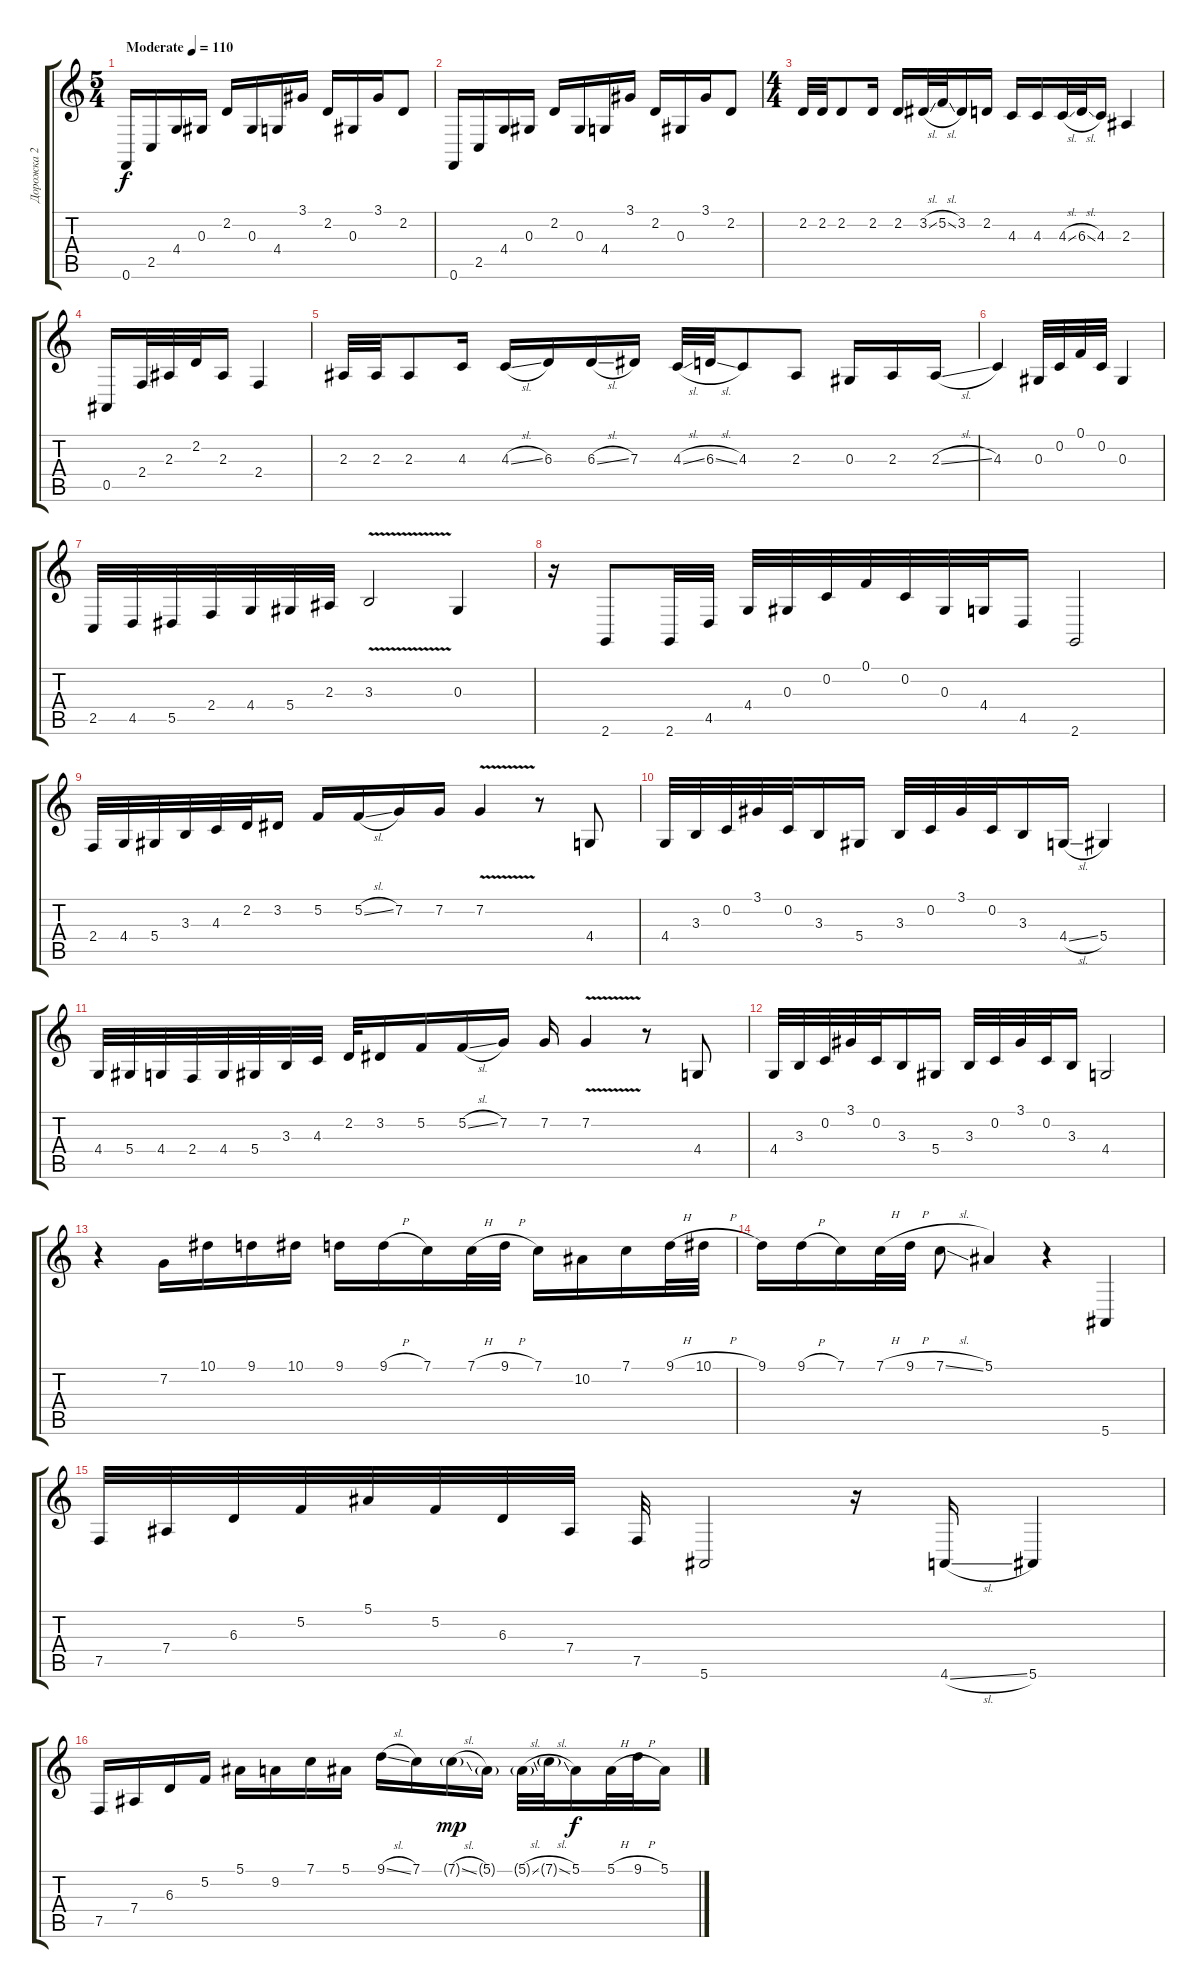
\track ("Дорожка 2" "Дорожка 2") {instrument fx7echoes}
\staff {score tabs}
\tuning (F4 C4 Ab3 Eb3 Bb2 F2) {hide}
\ts (5 4)
\tempo (110 "Moderate")
\clef g2
\ks c
0.6.16{dy f instrument fx7echoes} 2.5.16 4.4.16 0.3.16 2.2.16 0.3.16 4.4.16 3.1.16 2.2.16 0.3.16 3.1.16 2.2.8 |
0.6.16 2.5.16 4.4.16 0.3.16 2.2.16 0.3.16 4.4.16 3.1.16 2.2.16 0.3.16 3.1.16 2.2.8 |
\ts (4 4)
2.2.32 2.2.32 2.2.8 2.2.16 2.2.16 3.2{sl}.32 5.2{sl}.32 3.2.16 2.2.16 4.3.16 4.3.16 4.3{sl}.32 6.3{sl}.32 4.3.16 2.3.4 |
0.5.16 2.4.32 2.3.32 2.2.32 2.3.16 2.4.4 |
2.3.32 2.3.32 2.3.8 4.3.16 4.3{sl}.16 6.3.16 6.3{sl}.16 7.3.16 4.3{sl}.32 6.3{sl}.32 4.3.8 2.3.8 0.3.16 2.3.16 2.3{sl}.16 |
4.3.4 0.3.32 0.2.32 0.1.32 0.2.32 0.3.4 |
2.5.32 4.5.32 5.5.32 2.4.32 4.4.32 5.4.32 2.3.32 3.3{v}.2 0.3.4 |
r.16 2.6.8 2.6.32 4.5.32 4.4.32 0.3.32 0.2.32 0.1.32 0.2.32 0.3.32 4.4.32 4.5.16 2.6.2 |
2.4.32 4.4.32 5.4.32 3.3.32 4.3.32 2.2.32 3.2.16 5.2.16 5.2{sl}.16 7.2.16 7.2.16 7.2{v}.4 r.8 4.4.8 |
4.4.32 3.3.32 0.2.32 3.1.32 0.2.32 3.3.16 5.4.16 3.3.32 0.2.32 3.1.32 0.2.32 3.3.16 4.4{sl}.16 5.4.4 |
4.4.32 5.4.32 4.4.32 2.4.32 4.4.32 5.4.32 3.3.32 4.3.32 2.2.32 3.2.16 5.2.16 5.2{sl}.16 7.2.16 7.2.16 7.2{v}.4 r.8 4.4.8 |
4.4.32 3.3.32 0.2.32 3.1.32 0.2.32 3.3.16 5.4.16 3.3.32 0.2.32 3.1.32 0.2.32 3.3.16 4.4.2 |
r.4 7.2.16 10.1.16 9.1.16 10.1.16 9.1.16 9.1{h}.16 7.1.16 7.1{h}.32 9.1{h}.32 7.1.16 10.2.16 7.1.16 9.1{h}.32 10.1{h}.32 |
9.1.16 9.1{h}.16 7.1.16 7.1{h}.32 9.1{h}.32 7.1{sl}.8 5.1.4 r.4 5.6.4 |
7.5.32 7.4.32 6.3.32 5.2.32 5.1.32 5.2.32 6.3.32 7.4.32 7.5.32 5.6.2 r.16 4.6{sl}.16 5.6.4 |
7.5.16 7.4.16 6.3.16 5.2.16 5.1.16 9.2.16 7.1.16 5.1.16 9.1{sl}.16 7.1.16 7.1{sl g}.16{dy mp} 5.1{g}.16 5.1{sl g}.32 7.1{sl g}.32 5.1.16{dy f} 5.1{h}.32 9.1{h}.32 5.1.16
